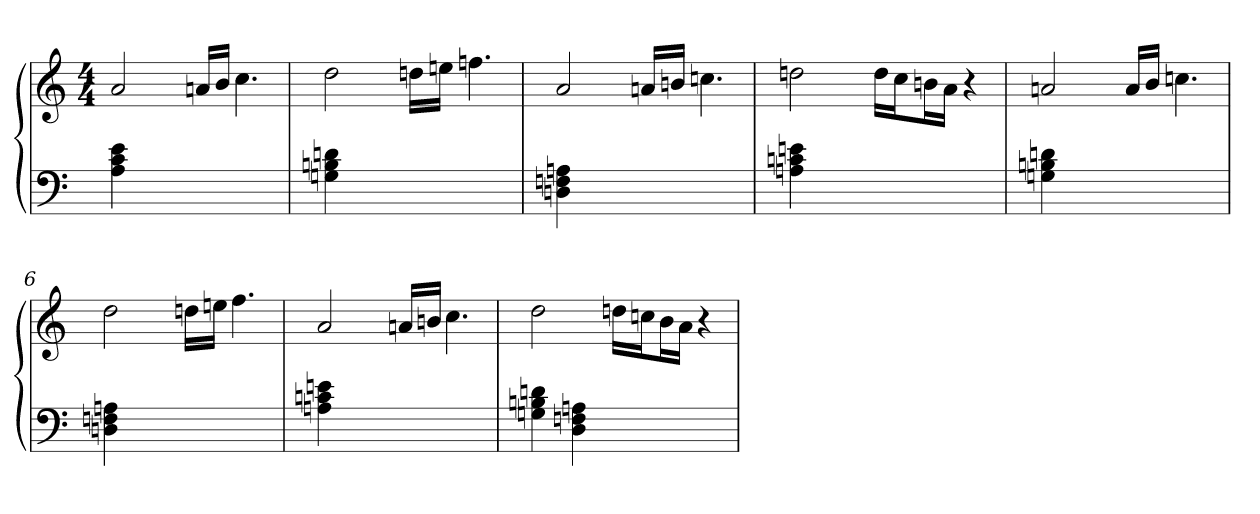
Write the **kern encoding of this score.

**kern	**kern
*part2	*part1
*staff2	*staff1
*	*M4/4
=1	=1
4A 4c 4e	2a
2.ryy	.
.	16anLL
.	16bJJ
.	4.cc
=2	=2
4Gn 4Bn 4dn	2dd
2.ryy	.
.	16ddnLL
.	16eenJJ
.	4.ffn
=3	=3
4Dn 4Fn 4An	2a
2.ryy	.
.	16anLL
.	16bnJJ
.	4.ccn
=4	=4
4An 4cn 4en	2ddn
2.ryy	.
.	16ddLL
.	16ccJ
.	16bnL
.	16aJJ
.	4r
=5	=5
4Gn 4Bn 4dn	2an
2.ryy	.
.	16aLL
.	16bJJ
.	4.ccn
=6	=6
4Dn 4Fn 4An	2dd
2.ryy	.
.	16ddnLL
.	16eenJJ
.	4.ff
=7	=7
4An 4cn 4en	2a
2.ryy	.
.	16anLL
.	16bnJJ
.	4.cc
=8	=8
4Gn 4Bn 4dn	2dd
4D 4Fn 4An	.
2ryy	16ddnLL
.	16ccnJ
.	16bL
.	16aJJ
.	4r
=	=
*-	*-
